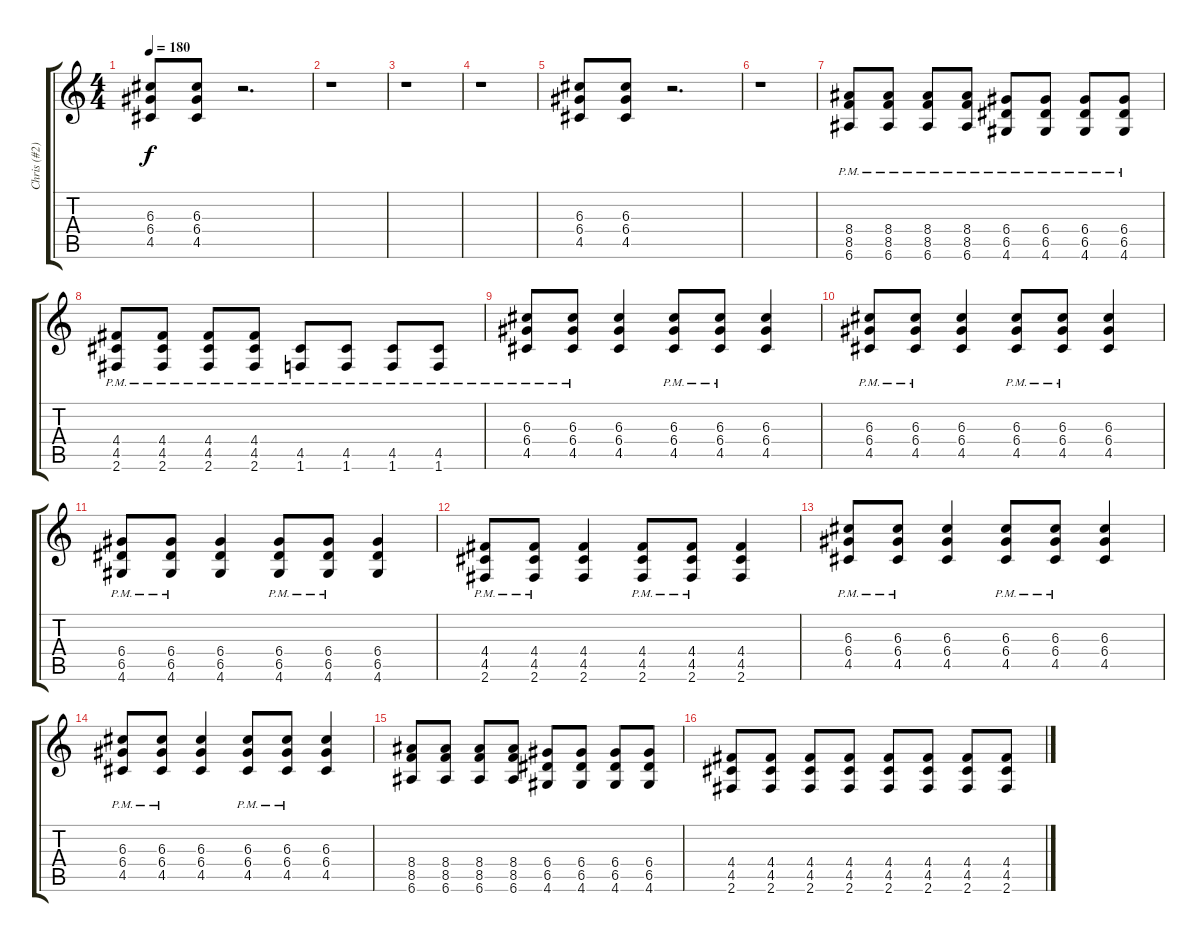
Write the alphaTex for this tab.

\track ("Chris (#2) Barker" "Chris (#2)") {instrument distortionguitar}
\staff {score tabs}
\tuning (E4 B3 G3 D3 A2 E2) {hide}
\ts (4 4)
\tempo 180
\clef g2
\ks c
(6.3 6.4 4.5).8{dy f} (6.3 6.4 4.5).8 r.2{d} |
r.1 |
r.1 |
r.1 |
(6.3 6.4 4.5).8 (6.3 6.4 4.5).8 r.2{d} |
r.1 |
(8.4{pm} 8.5{pm} 6.6{pm}).8 (8.4{pm} 8.5{pm} 6.6{pm}).8 (8.4{pm} 8.5{pm} 6.6{pm}).8 (8.4{pm} 8.5{pm} 6.6{pm}).8 (6.4{pm} 6.5{pm} 4.6{pm}).8 (6.4{pm} 6.5{pm} 4.6{pm}).8 (6.4{pm} 6.5{pm} 4.6{pm}).8 (6.4{pm} 6.5{pm} 4.6{pm}).8 |
(4.4{pm} 4.5{pm} 2.6{pm}).8 (4.4{pm} 4.5{pm} 2.6{pm}).8 (4.4{pm} 4.5{pm} 2.6{pm}).8 (4.4{pm} 4.5{pm} 2.6{pm}).8 (4.5{pm} 1.6{pm}).8 (4.5{pm} 1.6{pm}).8 (4.5{pm} 1.6{pm}).8 (4.5{pm} 1.6{pm}).8 |
(6.3{pm} 6.4{pm} 4.5{pm}).8 (6.3{pm} 6.4{pm} 4.5{pm}).8 (6.3 6.4 4.5).4 (6.3{pm} 6.4{pm} 4.5{pm}).8 (6.3{pm} 6.4{pm} 4.5{pm}).8 (6.3 6.4 4.5).4 |
(6.3{pm} 6.4{pm} 4.5{pm}).8 (6.3{pm} 6.4{pm} 4.5{pm}).8 (6.3 6.4 4.5).4 (6.3{pm} 6.4{pm} 4.5{pm}).8 (6.3{pm} 6.4{pm} 4.5{pm}).8 (6.3 6.4 4.5).4 |
(6.4{pm} 6.5{pm} 4.6{pm}).8 (6.4{pm} 6.5{pm} 4.6{pm}).8 (6.4 6.5 4.6).4 (6.4{pm} 6.5{pm} 4.6{pm}).8 (6.4{pm} 6.5{pm} 4.6{pm}).8 (6.4 6.5 4.6).4 |
(4.4{pm} 4.5{pm} 2.6{pm}).8 (4.4{pm} 4.5{pm} 2.6{pm}).8 (4.4 4.5 2.6).4 (4.4{pm} 4.5{pm} 2.6{pm}).8 (4.4{pm} 4.5{pm} 2.6{pm}).8 (4.4 4.5 2.6).4 |
(6.3{pm} 6.4{pm} 4.5{pm}).8 (6.3{pm} 6.4{pm} 4.5{pm}).8 (6.3 6.4 4.5).4 (6.3{pm} 6.4{pm} 4.5{pm}).8 (6.3{pm} 6.4{pm} 4.5{pm}).8 (6.3 6.4 4.5).4 |
(6.3{pm} 6.4{pm} 4.5{pm}).8 (6.3{pm} 6.4{pm} 4.5{pm}).8 (6.3 6.4 4.5).4 (6.3{pm} 6.4{pm} 4.5{pm}).8 (6.3{pm} 6.4{pm} 4.5{pm}).8 (6.3 6.4 4.5).4 |
(8.4 8.5 6.6).8 (8.4 8.5 6.6).8 (8.4 8.5 6.6).8 (8.4 8.5 6.6).8 (6.4 6.5 4.6).8 (6.4 6.5 4.6).8 (6.4 6.5 4.6).8 (6.4 6.5 4.6).8 |
(4.4 4.5 2.6).8 (4.4 4.5 2.6).8 (4.4 4.5 2.6).8 (4.4 4.5 2.6).8 (4.4 4.5 2.6).8 (4.4 4.5 2.6).8 (4.4 4.5 2.6).8 (4.4 4.5 2.6).8
